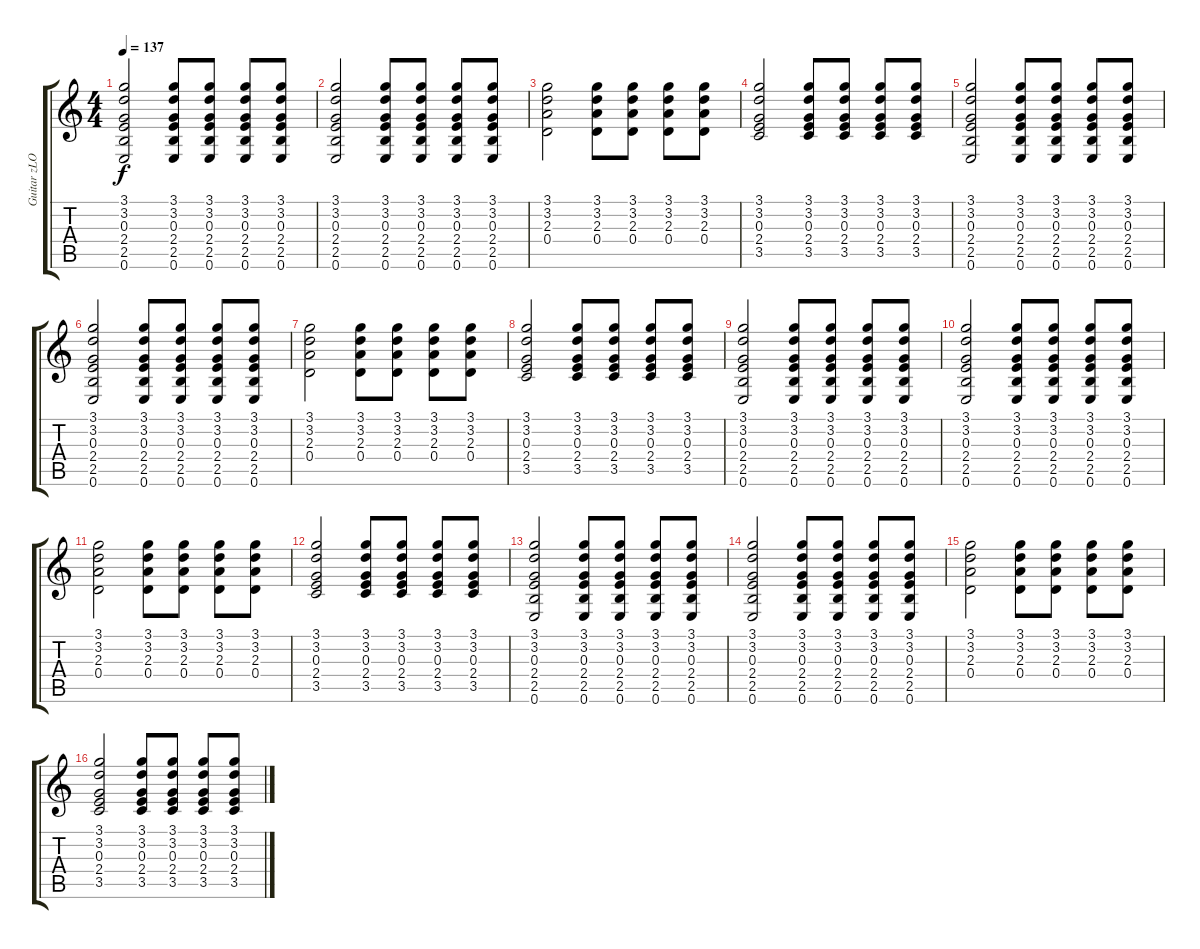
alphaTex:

\track ("Guitar zLOB" "Guitar zLO") {instrument acousticguitarsteel}
\staff {score tabs}
\tuning (E4 B3 G3 D3 A2 E2) {hide}
\ts (4 4)
\tempo 137
\clef g2
\ks c
(3.1 3.2 0.3 2.4 2.5 0.6).2{dy f} (3.1 3.2 0.3 2.4 2.5 0.6).8 (3.1 3.2 0.3 2.4 2.5 0.6).8 (3.1 3.2 0.3 2.4 2.5 0.6).8 (3.1 3.2 0.3 2.4 2.5 0.6).8 |
(3.1 3.2 0.3 2.4 2.5 0.6).2 (3.1 3.2 0.3 2.4 2.5 0.6).8 (3.1 3.2 0.3 2.4 2.5 0.6).8 (3.1 3.2 0.3 2.4 2.5 0.6).8 (3.1 3.2 0.3 2.4 2.5 0.6).8 |
(3.1 3.2 2.3 0.4).2 (3.1 3.2 2.3 0.4).8 (3.1 3.2 2.3 0.4).8 (3.1 3.2 2.3 0.4).8 (3.1 3.2 2.3 0.4).8 |
(3.1 3.2 0.3 2.4 3.5).2 (3.1 3.2 0.3 2.4 3.5).8 (3.1 3.2 0.3 2.4 3.5).8 (3.1 3.2 0.3 2.4 3.5).8 (3.1 3.2 0.3 2.4 3.5).8 |
(3.1 3.2 0.3 2.4 2.5 0.6).2 (3.1 3.2 0.3 2.4 2.5 0.6).8 (3.1 3.2 0.3 2.4 2.5 0.6).8 (3.1 3.2 0.3 2.4 2.5 0.6).8 (3.1 3.2 0.3 2.4 2.5 0.6).8 |
(3.1 3.2 0.3 2.4 2.5 0.6).2 (3.1 3.2 0.3 2.4 2.5 0.6).8 (3.1 3.2 0.3 2.4 2.5 0.6).8 (3.1 3.2 0.3 2.4 2.5 0.6).8 (3.1 3.2 0.3 2.4 2.5 0.6).8 |
(3.1 3.2 2.3 0.4).2 (3.1 3.2 2.3 0.4).8 (3.1 3.2 2.3 0.4).8 (3.1 3.2 2.3 0.4).8 (3.1 3.2 2.3 0.4).8 |
(3.1 3.2 0.3 2.4 3.5).2 (3.1 3.2 0.3 2.4 3.5).8 (3.1 3.2 0.3 2.4 3.5).8 (3.1 3.2 0.3 2.4 3.5).8 (3.1 3.2 0.3 2.4 3.5).8 |
(3.1 3.2 0.3 2.4 2.5 0.6).2 (3.1 3.2 0.3 2.4 2.5 0.6).8 (3.1 3.2 0.3 2.4 2.5 0.6).8 (3.1 3.2 0.3 2.4 2.5 0.6).8 (3.1 3.2 0.3 2.4 2.5 0.6).8 |
(3.1 3.2 0.3 2.4 2.5 0.6).2 (3.1 3.2 0.3 2.4 2.5 0.6).8 (3.1 3.2 0.3 2.4 2.5 0.6).8 (3.1 3.2 0.3 2.4 2.5 0.6).8 (3.1 3.2 0.3 2.4 2.5 0.6).8 |
(3.1 3.2 2.3 0.4).2 (3.1 3.2 2.3 0.4).8 (3.1 3.2 2.3 0.4).8 (3.1 3.2 2.3 0.4).8 (3.1 3.2 2.3 0.4).8 |
(3.1 3.2 0.3 2.4 3.5).2 (3.1 3.2 0.3 2.4 3.5).8 (3.1 3.2 0.3 2.4 3.5).8 (3.1 3.2 0.3 2.4 3.5).8 (3.1 3.2 0.3 2.4 3.5).8 |
(3.1 3.2 0.3 2.4 2.5 0.6).2 (3.1 3.2 0.3 2.4 2.5 0.6).8 (3.1 3.2 0.3 2.4 2.5 0.6).8 (3.1 3.2 0.3 2.4 2.5 0.6).8 (3.1 3.2 0.3 2.4 2.5 0.6).8 |
(3.1 3.2 0.3 2.4 2.5 0.6).2 (3.1 3.2 0.3 2.4 2.5 0.6).8 (3.1 3.2 0.3 2.4 2.5 0.6).8 (3.1 3.2 0.3 2.4 2.5 0.6).8 (3.1 3.2 0.3 2.4 2.5 0.6).8 |
(3.1 3.2 2.3 0.4).2 (3.1 3.2 2.3 0.4).8 (3.1 3.2 2.3 0.4).8 (3.1 3.2 2.3 0.4).8 (3.1 3.2 2.3 0.4).8 |
(3.1 3.2 0.3 2.4 3.5).2 (3.1 3.2 0.3 2.4 3.5).8 (3.1 3.2 0.3 2.4 3.5).8 (3.1 3.2 0.3 2.4 3.5).8 (3.1 3.2 0.3 2.4 3.5).8
